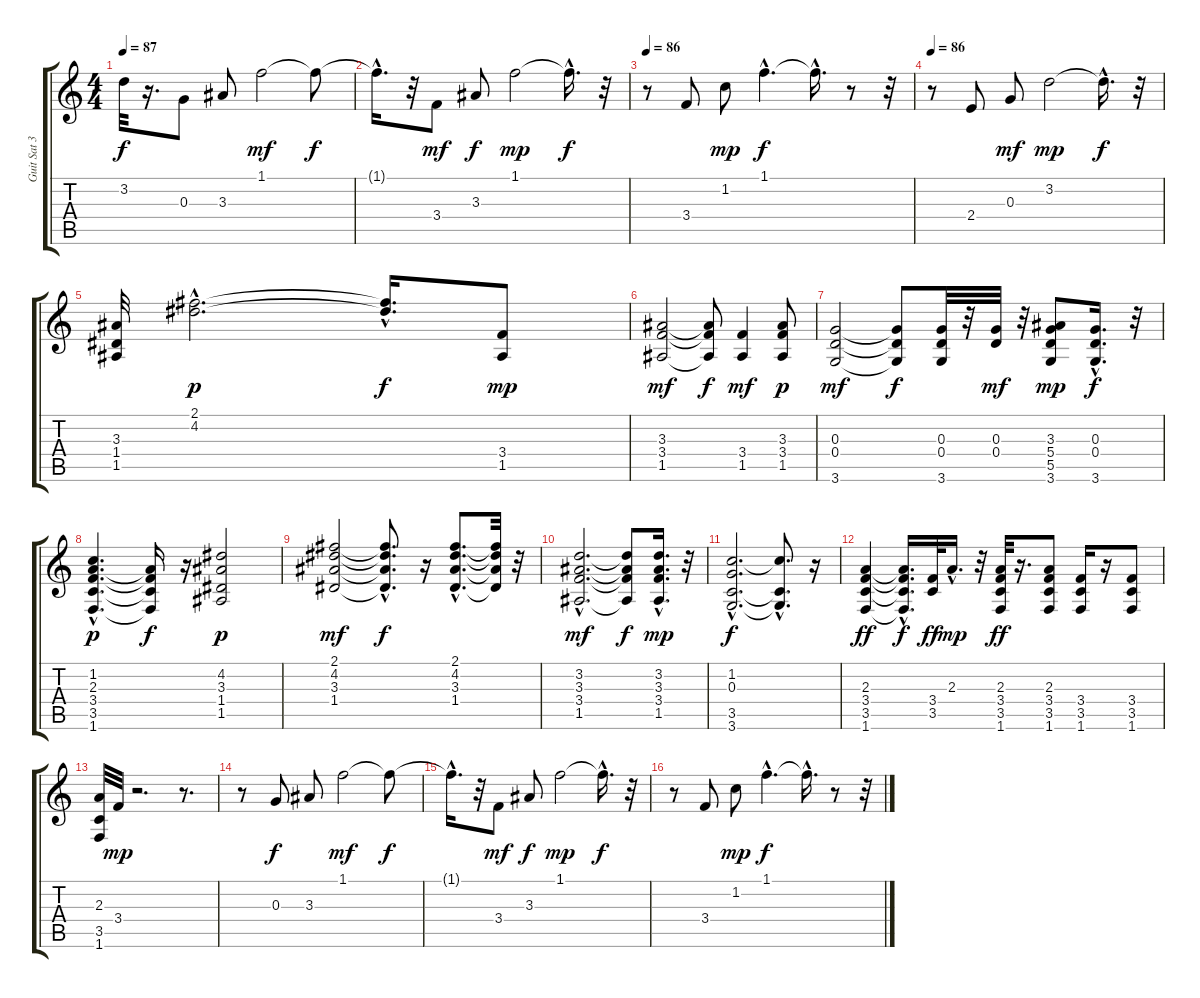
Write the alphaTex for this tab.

\track ("Guit Sat 3" "Guit Sat 3") {instrument distortionguitar}
\staff {score tabs}
\tuning (E4 B3 G3 D3 A2 E2) {hide}
\ts (4 4)
\tempo 87
\clef g2
\ks c
3.2{t}.32{dy f} r.16{d} 0.3.8 3.3.8 1.1.2{dy mf} 1.1{t}.8{dy f} |
1.1{hac t}.16{d} r.32 3.4.8{dy mf} 3.3.8{dy f} 1.1.2{dy mp} 1.1{hac t}.16{d dy f} r.32 |
\tempo 86
r.8 3.4.8 1.2.8{dy mp} 1.1{hac}.4{d dy f} 1.1{hac t}.16{d} r.8 r.32 |
\tempo 86
r.8 2.4.8 0.3.8{dy mf} 3.2.2{dy mp} 3.2{hac t}.16{d dy f} r.32 |
(3.3 1.4 1.5).32 (2.1{hac} 4.2{hac}).2{d dy p} (2.1{hac t} 4.2{hac t}).16{d dy f} (3.4 1.5).8{dy mp} |
(3.3 3.4 1.5).2{dy mf} (3.3{t} 3.4{t} 1.5{t}).8{dy f} (3.4 1.5).4{dy mf} (3.3 3.4 1.5).8{dy p} |
(0.3 0.4 3.6).2{dy mf} (0.3{t} 0.4{t} 3.6{t}).8{dy f} (0.3 0.4 3.6).32 r.32 (0.3 0.4).32{dy mf} r.32 (3.3 5.4 5.5 3.6).8{dy mp} (0.3{hac} 0.4{hac} 3.6{hac}).16{d dy f} r.32 |
(1.2{hac} 2.3{hac} 3.4{hac} 3.5{hac} 1.6{hac}).4{d dy p} (2.3{t} 3.4{t} 3.5{t} 1.6{t}).16{dy f} r.16 (4.2 3.3 1.4 1.5).2{dy p} |
(2.1 4.2 3.3 1.4).2{dy mf} (2.1{hac t} 4.2{hac t} 3.3{hac t} 1.4{hac t}).8{d dy f} r.16 (2.1{hac} 4.2{hac} 3.3{hac} 1.4{hac}).8{d} (2.1{t} 4.2{t} 3.3{t} 1.4{t}).32 r.32 |
(3.2{hac} 3.3{hac} 3.4{hac} 1.5{hac}).2{d dy mf} (3.2{t} 3.3{t} 3.4{t} 1.5{t}).8{dy f} (3.2{hac} 3.3{hac} 3.4{hac} 1.5{hac}).16{d dy mp} r.32 |
(1.2{hac} 0.3{hac} 3.5{hac} 3.6{hac}).2{d dy f} (1.2{hac t} 3.5{hac t} 3.6{hac t}).8{d} r.16 |
(2.3 3.4 3.5 1.6).4{dy ff} (2.3{hac t} 3.4{hac t} 3.5{hac t} 1.6{hac t}).16{d dy f} (3.4 3.5).32{dy ff} 2.3{hac}.16{d dy mp} r.32 (2.3 3.4 3.5 1.6).32{dy ff} r.16{d} (2.3 3.4 3.5 1.6).8 (3.4 3.5 1.6).16 r.16 (3.4 3.5 1.6).8 |
(2.3 3.5 1.6).32 3.4.32{dy mp} r.2{d} r.8{d} |
r.8 0.3.8{dy f} 3.3.8 1.1.2{dy mf} 1.1{t}.8{dy f} |
1.1{hac t}.16{d} r.32 3.4.8{dy mf} 3.3.8{dy f} 1.1.2{dy mp} 1.1{hac t}.16{d dy f} r.32 |
r.8 3.4.8 1.2.8{dy mp} 1.1{hac}.4{d dy f} 1.1{hac t}.16{d} r.8 r.32
